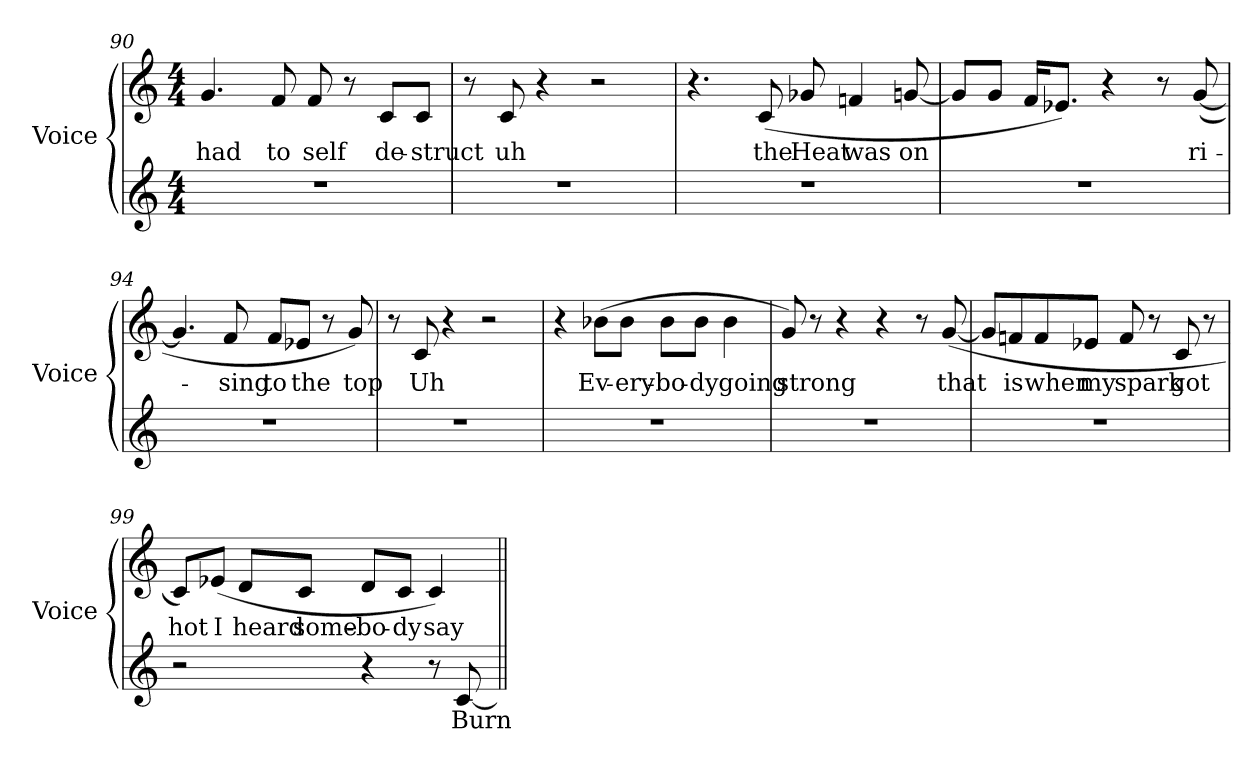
**kern	**text	**kern	**text
*part2	*part2	*part1	*part1
*staff2	*staff2	*staff1	*staff1
*I"Voice	*	*I"Voice	*
*I'Voice	*	*I'Voice	*
!!LO:LB:g=z
*clefG2	*	*clefG2	*
*k[]	*	*k[]	*
*C:	*	*C:	*
*M4/4	*	*M4/4	*
=90	=90	=90	=90
!	!	!	!LO:LY:b:color=#000000
1r	.	4.gi/	had
!	!	!	!LO:LY:b:color=#000000
.	.	8fi/	to
!	!	!	!LO:LY:b:color=#000000
.	.	8fi/	self
.	.	8r	.
!	!	!	!LO:LY:b:color=#000000
.	.	8ci/L	de-
!	!	!	!LO:LY:b:color=#000000
.	.	8ci/J	-struct
=91	=91	=91	=91
1r	.	8r	.
!	!	!	!LO:LY:b:color=#000000
.	.	8ci/	uh
.	.	4r	.
.	.	2r	.
=92	=92	=92	=92
1r	.	4.r	.
!	!	!	!LO:LY:b:color=#000000
.	.	(8ci/	the
!	!	!	!LO:LY:b:color=#000000
.	.	8g-Xi/	Heat
!	!	!	!LO:LY:b:color=#000000
.	.	4fni/	was
!	!	!	!LO:LY:b:color=#000000
.	.	[8gni/	on
=93	=93	=93	=93
1r	.	8gi/L]	.
.	.	8gi/J	.
.	.	16fi/KL	.
.	.	8.e-Xi/J)	.
.	.	4r	.
.	.	8r	.
!	!	!	!LO:LY:b:color=#000000
.	.	([8gi/	ri-
!!LO:LB:g=z
=94	=94	=94	=94
1r	.	4.gi/]	.
!	!	!	!LO:LY:b:color=#000000
.	.	8fi/	-sing
!	!	!	!LO:LY:b:color=#000000
.	.	8fi/L	to
!	!	!	!LO:LY:b:color=#000000
.	.	8e-Xi/J	the
.	.	8r	.
!	!	!	!LO:LY:b:color=#000000
.	.	8gi/)	top
=95	=95	=95	=95
1r	.	8r	.
!	!	!	!LO:LY:b:color=#000000
.	.	8ci/	Uh
.	.	4r	.
.	.	2r	.
=96	=96	=96	=96
1r	.	4r	.
!	!	!	!LO:LY:b:color=#000000
.	.	(8b-Xi\L	Ev-
!	!	!	!LO:LY:b:color=#000000
.	.	8b-i\J	-ery-
!	!	!	!LO:LY:b:color=#000000
.	.	8b-i\L	-bo-
!	!	!	!LO:LY:b:color=#000000
.	.	8b-i\J	-dy
!	!	!	!LO:LY:b:color=#000000
.	.	4b-i\	going
=97	=97	=97	=97
!	!	!	!LO:LY:b:color=#000000
1r	.	8gi/)	strong
.	.	8r	.
.	.	4r	.
.	.	4r	.
.	.	8r	.
!	!	!	!LO:LY:b:color=#000000
.	.	([8gi/	that
!!LO:LB:g=z
=98	=98	=98	=98
1r	.	8gi/L]	.
!	!	!	!LO:LY:b:color=#000000
.	.	8fni/	is
!	!	!	!LO:LY:b:color=#000000
.	.	8fi/	when
!	!	!	!LO:LY:b:color=#000000
.	.	8e-Xi/J	my
!	!	!	!LO:LY:b:color=#000000
.	.	8fi/	spark
.	.	8r	.
!	!	!	!LO:LY:b:color=#000000
.	.	8ci/	got
.	.	8r	.
=99	=99	=99	=99
!	!	!	!LO:LY:b:color=#000000
2r	.	8ci/L)	hot
!	!	!	!LO:LY:b:color=#000000
.	.	(8e-Xi/J	I
!	!	!	!LO:LY:b:color=#000000
.	.	8di/L	heard
!	!	!	!LO:LY:b:color=#000000
.	.	8ci/J	some-
!	!	!	!LO:LY:b:color=#000000
4r	.	8di/L	-bo-
!	!	!	!LO:LY:b:color=#000000
.	.	8ci/J	-dy
!	!	!	!LO:LY:b:color=#000000
8r	.	4ci/)	say
!	!LO:LY:b:color=#000000	!	!
[8ci/	Burn	.	.
=||	=||	=||	=||
*-	*-	*-	*-
